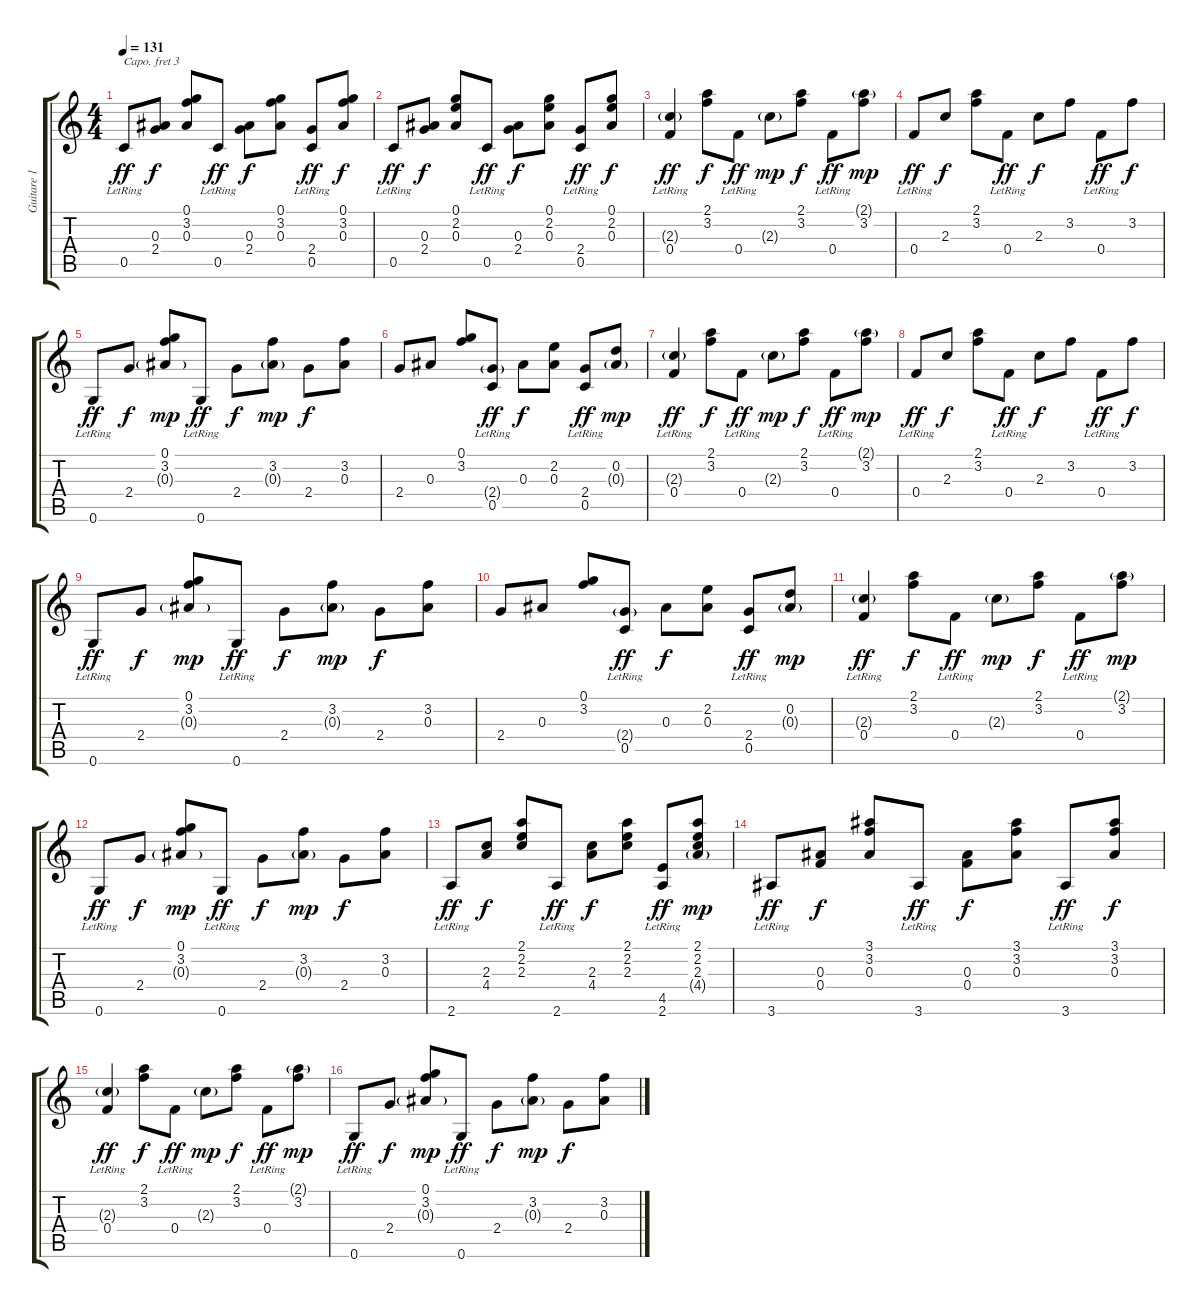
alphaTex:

\track ("Guitare 1" "Guitare 1") {instrument acousticguitarsteel}
\staff {score tabs}
\capo 3
\tuning (E4 B3 G3 D3 A2 E2) {hide}
\ts (4 4)
\tempo 131
\clef g2
\ks c
0.5{lr}.8{dy ff} (0.3 2.4).8{dy f} (0.1 3.2 0.3).8 0.5{lr}.8{dy ff} (0.3 2.4).8{dy f} (0.1 3.2 0.3).8 (2.4 0.5{lr}).8{dy ff} (0.1 3.2 0.3).8{dy f} |
0.5{lr}.8{dy ff} (0.3 2.4).8{dy f} (0.1 2.2 0.3).8 0.5{lr}.8{dy ff} (0.3 2.4).8{dy f} (0.1 2.2 0.3).8 (2.4 0.5{lr}).8{dy ff} (0.1 2.2 0.3).8{dy f} |
(2.3{g} 0.4{lr}).4{dy ff} (2.1 3.2).8{dy f} 0.4{lr}.8{dy ff} 2.3{g}.8{dy mp} (2.1 3.2).8{dy f} 0.4{lr}.8{dy ff} (2.1{g} 3.2).8{dy mp} |
0.4{lr}.8{dy ff} 2.3.8{dy f} (2.1 3.2).8 0.4{lr}.8{dy ff} 2.3.8{dy f} 3.2.8 0.4{lr}.8{dy ff} 3.2.8{dy f} |
0.6{lr}.8{dy ff} 2.4.8{dy f} (0.1 3.2 0.3{g}).8{dy mp} 0.6{lr}.8{dy ff} 2.4.8{dy f} (3.2 0.3{g}).8{dy mp} 2.4.8{dy f} (3.2 0.3).8 |
2.4.8 0.3.8 (0.1 3.2).8 (2.4{g} 0.5{lr}).8{dy ff} 0.3.8{dy f} (2.2 0.3).8 (2.4 0.5{lr}).8{dy ff} (0.2 0.3{g}).8{dy mp} |
(2.3{g} 0.4{lr}).4{dy ff} (2.1 3.2).8{dy f} 0.4{lr}.8{dy ff} 2.3{g}.8{dy mp} (2.1 3.2).8{dy f} 0.4{lr}.8{dy ff} (2.1{g} 3.2).8{dy mp} |
0.4{lr}.8{dy ff} 2.3.8{dy f} (2.1 3.2).8 0.4{lr}.8{dy ff} 2.3.8{dy f} 3.2.8 0.4{lr}.8{dy ff} 3.2.8{dy f} |
0.6{lr}.8{dy ff} 2.4.8{dy f} (0.1 3.2 0.3{g}).8{dy mp} 0.6{lr}.8{dy ff} 2.4.8{dy f} (3.2 0.3{g}).8{dy mp} 2.4.8{dy f} (3.2 0.3).8 |
2.4.8 0.3.8 (0.1 3.2).8 (2.4{g} 0.5{lr}).8{dy ff} 0.3.8{dy f} (2.2 0.3).8 (2.4 0.5{lr}).8{dy ff} (0.2 0.3{g}).8{dy mp} |
(2.3{g} 0.4{lr}).4{dy ff} (2.1 3.2).8{dy f} 0.4{lr}.8{dy ff} 2.3{g}.8{dy mp} (2.1 3.2).8{dy f} 0.4{lr}.8{dy ff} (2.1{g} 3.2).8{dy mp} |
0.6{lr}.8{dy ff} 2.4.8{dy f} (0.1 3.2 0.3{g}).8{dy mp} 0.6{lr}.8{dy ff} 2.4.8{dy f} (3.2 0.3{g}).8{dy mp} 2.4.8{dy f} (3.2 0.3).8 |
2.6{lr}.8{dy ff} (2.3 4.4).8{dy f} (2.1 2.2 2.3).8 2.6{lr}.8{dy ff} (2.3 4.4).8{dy f} (2.1 2.2 2.3).8 (4.5 2.6{lr}).8{dy ff} (2.1 2.2 2.3 4.4{g}).8{dy mp} |
3.6{lr}.8{dy ff} (0.3 0.4).8{dy f} (3.1 3.2 0.3).8 3.6{lr}.8{dy ff} (0.3 0.4).8{dy f} (3.1 3.2 0.3).8 3.6{lr}.8{dy ff} (3.1 3.2 0.3).8{dy f} |
(2.3{g} 0.4{lr}).4{dy ff} (2.1 3.2).8{dy f} 0.4{lr}.8{dy ff} 2.3{g}.8{dy mp} (2.1 3.2).8{dy f} 0.4{lr}.8{dy ff} (2.1{g} 3.2).8{dy mp} |
0.6{lr}.8{dy ff} 2.4.8{dy f} (0.1 3.2 0.3{g}).8{dy mp} 0.6{lr}.8{dy ff} 2.4.8{dy f} (3.2 0.3{g}).8{dy mp} 2.4.8{dy f} (3.2 0.3).8
